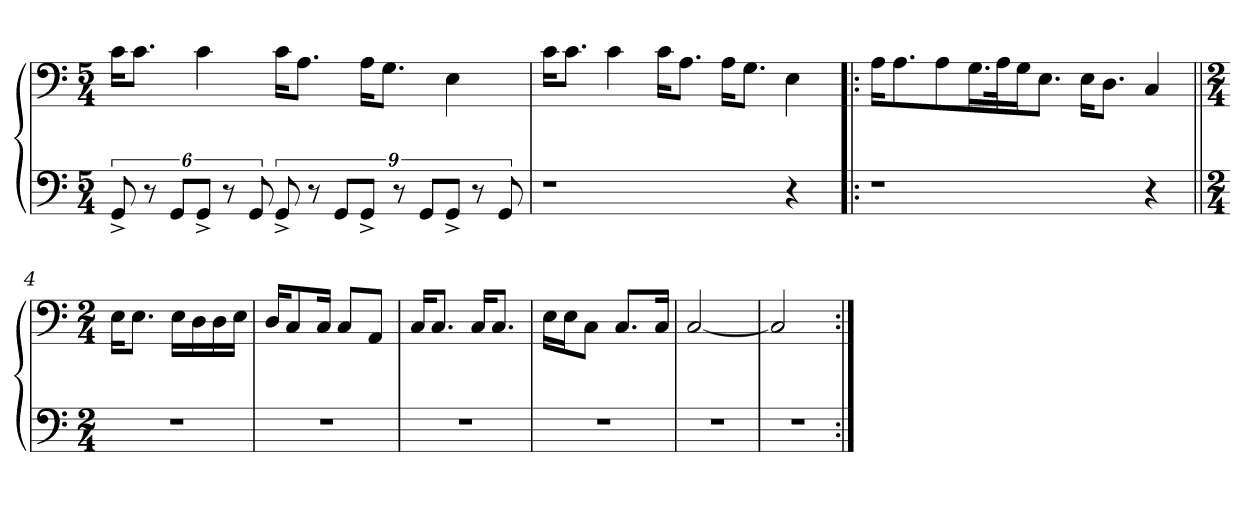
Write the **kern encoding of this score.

**kern	**kern
*part1	*part1
*staff2	*staff1
*clefF4	*clefF4
*k[]	*k[]
*M5/4	*M5/4
=1	=1
12GG^/	16c\KL
.	8.c\J
12r	.
12GG/L	.
12GG^/J	4c\
12r	.
12GG/	.
12GG^/	16c\KL
.	8.A\J
12r	.
12GG/L	.
12GG^/J	16A\KL
.	8.G\J
12r	.
12GG/L	.
12GG^/J	4E\
12r	.
12GG/	.
=2	=2
1r	16c\KL
.	8.c\J
.	4c\
.	16c\KL
.	8.A\J
.	16A\KL
.	8.G\J
4r	4E\
=3!|:	=3!|:
1r	16A\KL
.	8.A\
.	8A\
.	16.G\L
.	32A\K
.	16G\J
.	8.E\J
.	16E\KL
.	8.D\J
4r	4C/
=4||	=4||
*M2/4	*M2/4
2r	16E\KL
.	8.E\J
.	16E\LL
.	16D\
.	16D\
.	16E\JJ
=5	=5
2r	16D/KL
.	8C/
.	16C/Jk
.	8C/L
.	8AA/J
=6	=6
2r	16C/KL
.	8.C/J
.	16C/KL
.	8.C/J
=7	=7
2r	16E\LL
.	16E\J
.	8C\J
.	8.C/L
.	16C/Jk
=8	=8
2r	[2C/
=9	=9
2r	2C/]
=:|!	=:|!
*-	*-
